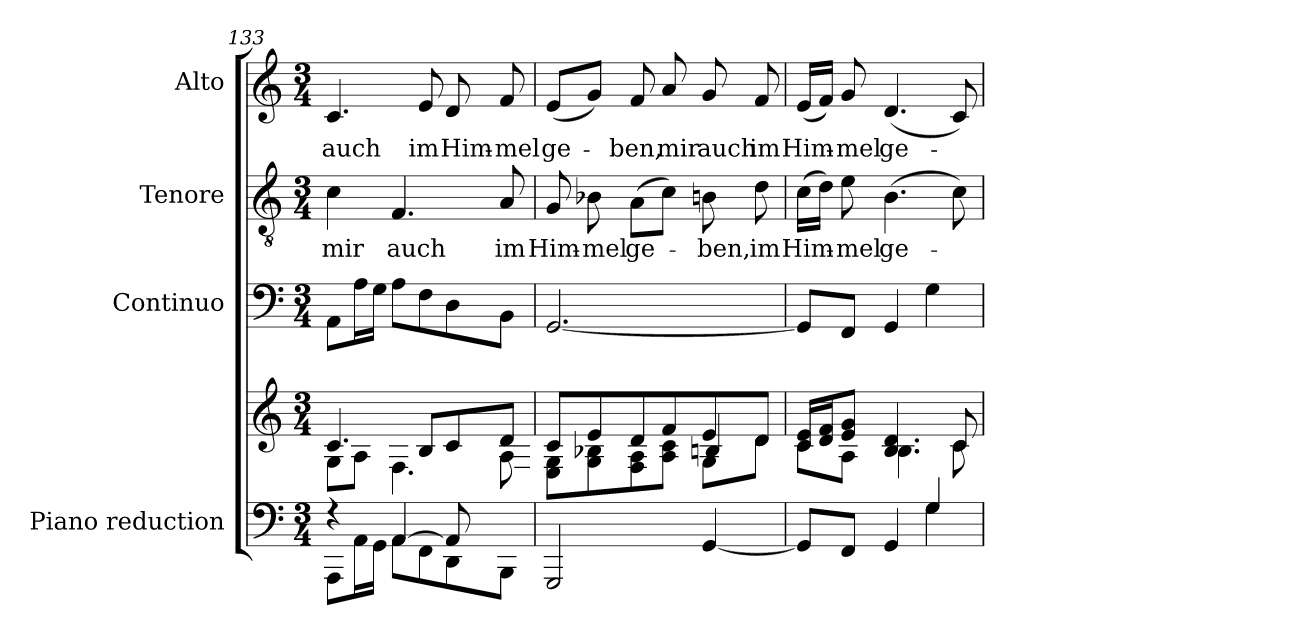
**kern	**kern	**kern	**kern	**text	**kern	**text
*part4	*part4	*part3	*part2	*part2	*part1	*part1
*staff5	*staff4	*staff3	*staff2	*staff2	*staff1	*staff1
*I"Piano reduction	*	*I"Continuo	*I"Tenore	*	*I"Alto	*
*I'Pno	*	*	*	*	*	*
*clefF4	*clefG2	*clefF4	*clefGv2	*	*clefG2	*
*k[]	*k[]	*k[]	*k[]	*	*k[]	*
*M3/4	*M3/4	*M3/4	*M3/4	*	*M3/4	*
=133	=133	=133	=133	=133	=133	=133
*^	*^	*	*	*	*	*
*	*	*	*^	*	*	*	*	*
!	!	!	!	!	!	!	!LO:LY:b	!	!LO:LY:b
4r	8AAA\L	4.c/	8G\L	8ryy	8AA\L	4c\	mir	4.c/	auch
*	*	*	*v	*v	*	*	*	*	*
.	16AA\L	.	8A\J	16A\L	.	.	.	.
.	16GG\JJ	.	.	16G\JJ	.	.	.	.
!	!	!	!	!	!	!LO:LY:b	!	!
[4AA/	8AA\L	.	4.F\	8A\L	4.F/	auch	.	.
!	!	!	!	!	!	!	!	!LO:LY:b
.	8FF\	8B/L	.	8F\	.	.	8e/	im
!	!	!	!	!	!	!	!	!LO:LY:b
8AA/L]	8DD\	8c/	.	8D\	.	.	8d/	Him-
*	*	*	*^	*	*	*	*	*
!	!	!	!	!	!	!	!LO:LY:b	!	!LO:LY:b
8ryy	8BBB\J	8d/J	8A\	8F\J	8BB\J	8A/	im	8f/	-mel
=134	=134	=134	=134	=134	=134	=134	=134	=134	=134
!	!	!	!	!	!	!	!LO:LY:b	!	!LO:LY:b
*v	*v	*	*	*	*	*	*	*	*
2GGG/	8c/L	8E\ 8G\L	2ryy	[2.GG/	8G/	Him-	(<8e/L	ge-
!	!	!	!	!	!	!LO:LY:b	!	!
.	8e/	8G\ 8B-X\	.	.	8B-X\	-mel	8g/J)	.
!	!	!	!	!	!	!LO:LY:b	!	!LO:LY:b
.	8d/	8F\ 8A\	.	.	(>8A\L	ge-	8f/	-ben,
!	!	!	!	!	!	!	!	!LO:LY:b
.	8f/	8A\ 8c\J	.	.	8c\J)	.	8a/	mir
!	!	!	!	!	!	!LO:LY:b	!	!LO:LY:b
[4GG/	8e/	8G\L	4Bn/	.	8Bn\	-ben,	8g/	auch
!	!	!	!	!	!	!LO:LY:b	!	!LO:LY:b
.	8d/J	8d\J	.	.	8d\	im	8f/	im
*	*	*v	*v	*	*	*	*	*
=135	=135	=135	=135	=135	=135	=135	=135
*^	*	*	*	*	*	*	*
!	!	!	!	!	!	!LO:LY:b	!	!LO:LY:b
8GG/L]	2ryy	16c/ 16e/LL	8c\L	8GG/L]	(>16c\LL	Him-	(<16e/LL	Him-
.	.	16d/ 16f/J	.	.	16d\JJ)	.	16f/JJ)	.
!	!	!	!	!	!	!LO:LY:b	!	!LO:LY:b
8FF/J	.	8e/ 8g/J	8A\J	8FF/J	8e\	-mel	8g/	-mel
!	!	!	!	!	!	!LO:LY:b	!	!LO:LY:b
4GG/	.	4.B/ 4.d/	4.B\	4GG/	(>4.B\	ge-	(<4.d/	ge-
4G/	4G\	.	.	4G\	.	.	.	.
.	.	8c/	8c\	.	8c\)	.	8c/)	.
*v	*v	*	*	*	*	*	*	*
*	*v	*v	*	*	*	*	*
=	=	=	=	=	=	=
*-	*-	*-	*-	*-	*-	*-
